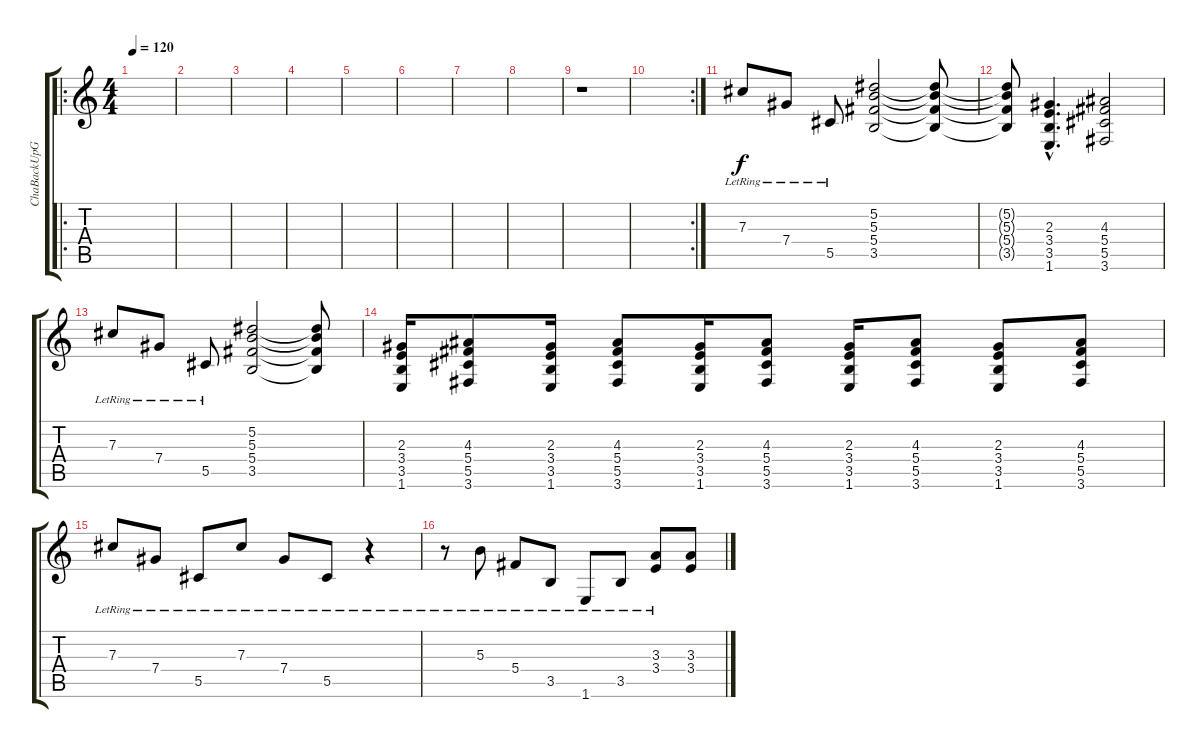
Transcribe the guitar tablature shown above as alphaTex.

\track ("ChaBackUpGuitar" "ChaBackUpG") {instrument acousticguitarsteel}
\staff {score tabs}
\tuning (Eb4 Bb3 Gb3 Db3 Ab2 Eb2) {hide}
\ro
\ts (4 4)
\tempo 120
\clef g2
\ks c
|
|
|
|
|
|
|
|
r.1 |
\rc 2
|
7.3{lr}.8 7.4{lr}.8 5.5{lr}.8 (5.2 5.3 5.4 3.5).2 (5.2{t} 5.3{t} 5.4{t} 3.5{t}).8 |
(5.2{t} 5.3{t} 5.4{t} 3.5{t}).8 (2.3{hac} 3.4{hac} 3.5{hac} 1.6{hac}).4{d} (4.3 5.4 5.5 3.6).2 |
7.3{lr}.8 7.4{lr}.8 5.5{lr}.8 (5.2 5.3 5.4 3.5).2 (5.2{t} 5.3{t} 5.4{t} 3.5{t}).8 |
(2.3 3.4 3.5 1.6).16 (4.3 5.4 5.5 3.6).8 (2.3 3.4 3.5 1.6).16 (4.3 5.4 5.5 3.6).8 (2.3 3.4 3.5 1.6).16 (4.3 5.4 5.5 3.6).8 (2.3 3.4 3.5 1.6).16 (4.3 5.4 5.5 3.6).8 (2.3 3.4 3.5 1.6).8 (4.3 5.4 5.5 3.6).8 |
7.3{lr}.8 7.4{lr}.8 5.5{lr}.8 7.3{lr}.8 7.4{lr}.8 5.5{lr}.8 r.4 |
r.8 5.3{lr}.8 5.4{lr}.8 3.5{lr}.8 1.6{lr}.8 3.5{lr}.8 (3.3{lr} 3.4{lr}).8 (3.3 3.4).8
